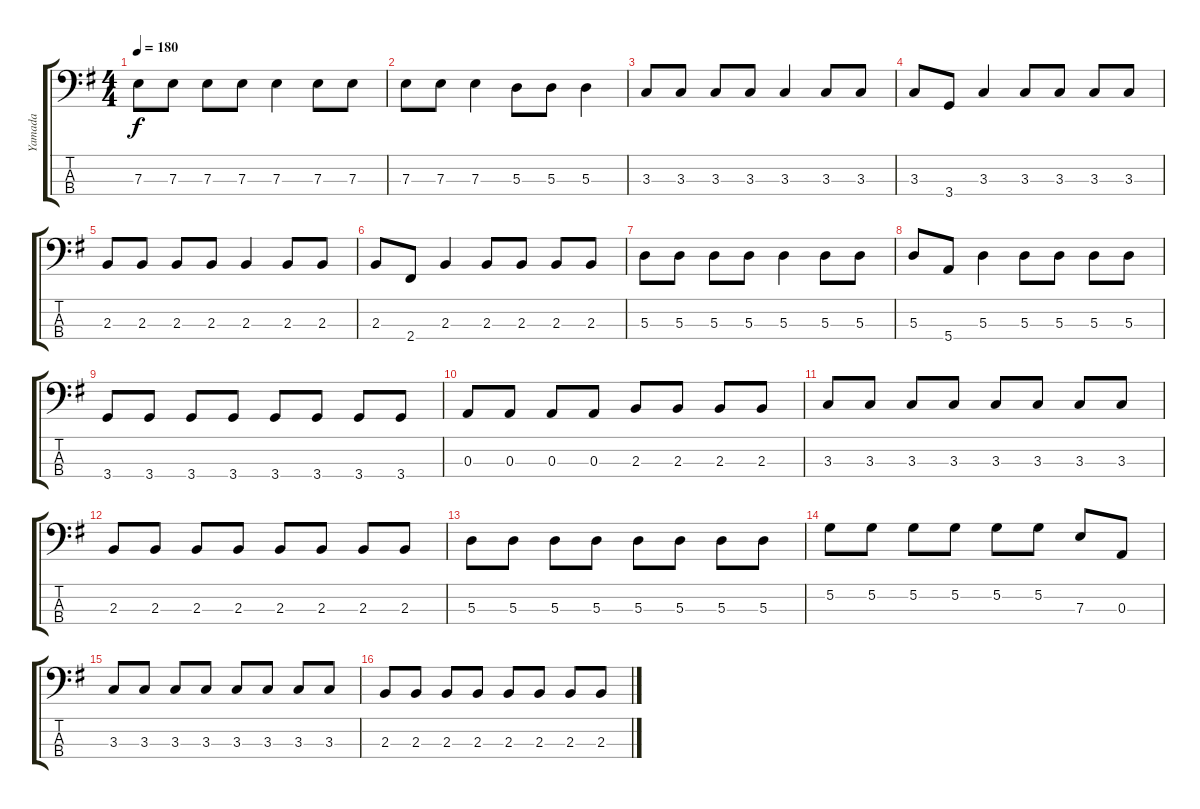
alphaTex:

\track ("Yamada" "Yamada") {instrument electricbassfinger}
\staff {score tabs}
\tuning (G2 D2 A1 E1) {hide}
\ts (4 4)
\tempo 180
\clef f4
\ks g
7.3.8{dy f} 7.3.8 7.3.8 7.3.8 7.3.4 7.3.8 7.3.8 |
7.3.8 7.3.8 7.3.4 5.3.8 5.3.8 5.3.4 |
3.3.8 3.3.8 3.3.8 3.3.8 3.3.4 3.3.8 3.3.8 |
3.3.8 3.4.8 3.3.4 3.3.8 3.3.8 3.3.8 3.3.8 |
2.3.8 2.3.8 2.3.8 2.3.8 2.3.4 2.3.8 2.3.8 |
2.3.8 2.4.8 2.3.4 2.3.8 2.3.8 2.3.8 2.3.8 |
5.3.8 5.3.8 5.3.8 5.3.8 5.3.4 5.3.8 5.3.8 |
5.3.8 5.4.8 5.3.4 5.3.8 5.3.8 5.3.8 5.3.8 |
3.4.8 3.4.8 3.4.8 3.4.8 3.4.8 3.4.8 3.4.8 3.4.8 |
0.3.8 0.3.8 0.3.8 0.3.8 2.3.8 2.3.8 2.3.8 2.3.8 |
3.3.8 3.3.8 3.3.8 3.3.8 3.3.8 3.3.8 3.3.8 3.3.8 |
2.3.8 2.3.8 2.3.8 2.3.8 2.3.8 2.3.8 2.3.8 2.3.8 |
5.3.8 5.3.8 5.3.8 5.3.8 5.3.8 5.3.8 5.3.8 5.3.8 |
5.2.8 5.2.8 5.2.8 5.2.8 5.2.8 5.2.8 7.3.8 0.3.8 |
3.3.8 3.3.8 3.3.8 3.3.8 3.3.8 3.3.8 3.3.8 3.3.8 |
2.3.8 2.3.8 2.3.8 2.3.8 2.3.8 2.3.8 2.3.8 2.3.8
